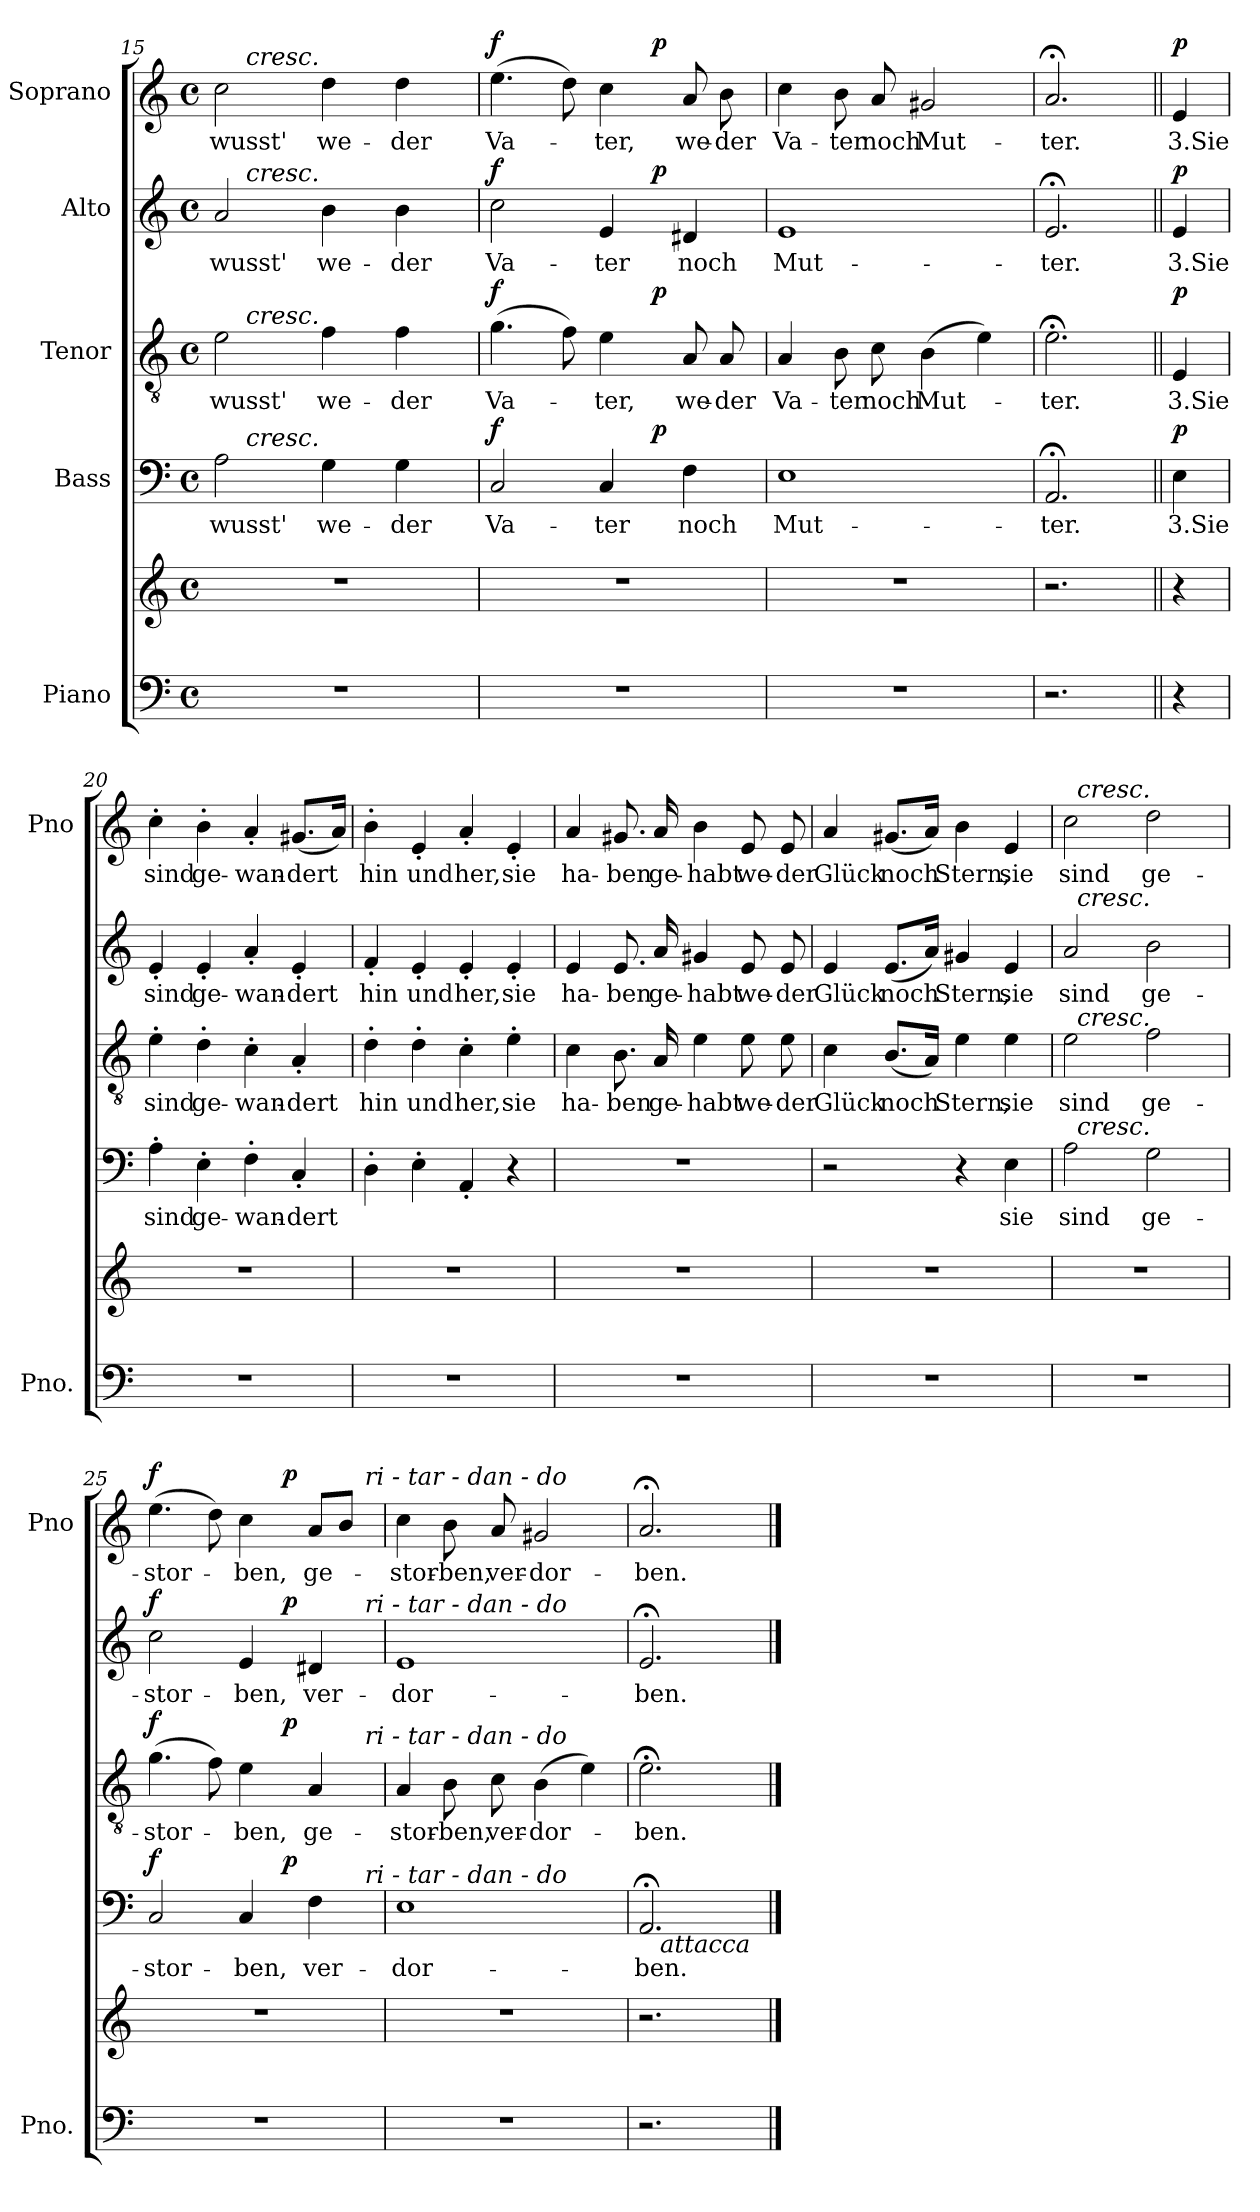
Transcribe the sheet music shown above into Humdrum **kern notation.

**kern	**kern	**kern	**text	**dynam	**kern	**text	**dynam	**kern	**text	**dynam	**kern	**text	**dynam
*part5	*part5	*part4	*part4	*part4	*part3	*part3	*part3	*part2	*part2	*part2	*part1	*part1	*part1
*staff6	*staff5	*staff4	*staff4	*staff4	*staff3	*staff3	*staff3	*staff2	*staff2	*staff2	*staff1	*staff1	*staff1
*I"Piano	*	*I"Bass	*	*	*I"Tenor	*	*	*I"Alto	*	*	*I"Soprano	*	*
*I'Pno.	*	*	*	*	*	*	*	*	*	*	*I'Pno	*	*
*clefF4	*clefG2	*clefF4	*	*	*clefGv2	*	*	*clefG2	*	*	*clefG2	*	*
*k[]	*k[]	*k[]	*	*	*k[]	*	*	*k[]	*	*	*k[]	*	*
*C:	*C:	*C:	*	*	*C:	*	*	*C:	*	*	*C:	*	*
*M4/4	*M4/4	*M4/4	*	*	*M4/4	*	*	*M4/4	*	*	*M4/4	*	*
*met(c)	*met(c)	*met(c)	*	*	*met(c)	*	*	*met(c)	*	*	*met(c)	*	*
=15	=15	=15	=15	=15	=15	=15	=15	=15	=15	=15	=15	=15	=15
*	*	*^	*	*	*^	*	*	*^	*	*	*^	*	*
1r	1r	2A\	16.ryy	wusst'	.	2e\	16.ryy	wusst'	.	2a/	16.ryy	wusst'	.	2cc\	16.ryy	wusst'	.
!	!	!	!	!	!	!	!	!	!	!	!	!	!	!	!LO:TX:a:i:t=cresc.	!	!
!	!	!	!	!	!	!	!	!	!	!	!LO:TX:a:i:t=cresc.	!	!	!	!	!	!
!	!	!	!	!	!	!	!LO:TX:a:i:t=cresc.	!	!	!	!	!	!	!	!	!	!
!	!	!	!LO:TX:a:i:t=cresc.	!	!	!	!	!	!	!	!	!	!	!	!	!	!
.	.	.	2ryy	.	.	.	2ryy	.	.	.	2ryy	.	.	.	2ryy	.	.
.	.	4G\	.	we-	.	4f\	.	we-	.	4b\	.	we-	.	4dd\	.	we-	.
.	.	.	4ryy	.	.	.	4ryy	.	.	.	4ryy	.	.	.	4ryy	.	.
.	.	4G\	.	-der	.	4f\	.	-der	.	4b\	.	-der	.	4dd\	.	-der	.
.	.	.	8ryy	.	.	.	8ryy	.	.	.	8ryy	.	.	.	8ryy	.	.
.	.	.	32ryy	.	.	.	32ryy	.	.	.	32ryy	.	.	.	32ryy	.	.
=16	=16	=16	=16	=16	=16	=16	=16	=16	=16	=16	=16	=16	=16	=16	=16	=16	=16
!	!	!	!	!	!LO:DY:a	!	!	!	!LO:DY:a	!	!	!	!LO:DY:a	!	!	!	!LO:DY:a
1r	1r	2C/	2ryy	Va-	f	(4.g\	2ryy	Va-	f	2cc\	2ryy	Va-	f	(4.ee\	2ryy	Va-	f
.	.	.	.	.	.	8f\)	.	.	.	.	.	.	.	8dd\)	.	.	.
.	.	4C/	8ryy	-ter	.	4e\	8ryy	-ter,	.	4e/	8ryy	-ter	.	4cc\	8ryy	-ter,	.
.	.	.	32ryy	.	.	.	32ryy	.	.	.	32ryy	.	.	.	32ryy	.	.
!	!	!	!	!	!LO:DY:a	!	!	!	!LO:DY:a	!	!	!	!LO:DY:a	!	!	!	!LO:DY:a
.	.	.	4ryy	.	p	.	4ryy	.	p	.	4ryy	.	p	.	4ryy	.	p
.	.	4F\	.	noch	.	8A/	.	we-	.	4d#X/	.	noch	.	8a/	.	we-	.
.	.	.	.	.	.	8A/	.	-der	.	.	.	.	.	8b\	.	-der	.
.	.	.	16.ryy	.	.	.	16.ryy	.	.	.	16.ryy	.	.	.	16.ryy	.	.
*	*	*v	*v	*	*	*	*	*	*	*v	*v	*	*	*v	*v	*	*
*	*	*	*	*	*v	*v	*	*	*	*	*	*	*	*
=17	=17	=17	=17	=17	=17	=17	=17	=17	=17	=17	=17	=17	=17
1r	1r	1E	Mut-	.	4A/	Va-	.	1e	Mut-	.	4cc\	Va-	.
.	.	.	.	.	8B\	-ter	.	.	.	.	8b\	-ter	.
.	.	.	.	.	8c\	noch	.	.	.	.	8a/	noch	.
.	.	.	.	.	(4B\	Mut-	.	.	.	.	2g#X/	Mut-	.
.	.	.	.	.	4e\)	.	.	.	.	.	.	.	.
=18	=18	=18	=18	=18	=18	=18	=18	=18	=18	=18	=18	=18	=18
2.r	2.r	2.AA;</	-ter.	.	2.e;<\	-ter.	.	2.e;</	-ter.	.	2.a;</	-ter.	.
!!LO:LB:g=z
=19||	=19||	=19||	=19||	=19||	=19||	=19||	=19||	=19||	=19||	=19||	=19||	=19||	=19||
!	!	!	!	!LO:DY:a	!	!	!LO:DY:a	!	!	!LO:DY:a	!	!	!LO:DY:a
4r	4r	4E\	3.Sie	p	4E/	3.Sie	p	4e/	3.Sie	p	4e/	3.Sie	p
=20	=20	=20	=20	=20	=20	=20	=20	=20	=20	=20	=20	=20	=20
1r	1r	4A'>\	sind	.	4e'>\	sind	.	4e'>/	sind	.	4cc'>\	sind	.
.	.	4E'>\	ge-	.	4d'>\	ge-	.	4e'>/	ge-	.	4b'>\	ge-	.
.	.	4F'>\	-wan-	.	4c'>\	-wan-	.	4a'>/	-wan-	.	4a'>/	-wan-	.
.	.	4C'>/	-dert	.	4A'>/	-dert	.	4e'>/	-dert	.	(8.g#X/L	-dert	.
.	.	.	.	.	.	.	.	.	.	.	16a/Jk)	.	.
=21	=21	=21	=21	=21	=21	=21	=21	=21	=21	=21	=21	=21	=21
1r	1r	4D'>\	.	.	4d'>\	hin	.	4f'>/	hin	.	4b'>\	hin	.
.	.	4E'>\	.	.	4d'>\	und	.	4e'>/	und	.	4e'>/	und	.
.	.	4AA'>/	.	.	4c'>\	her,	.	4e'>/	her,	.	4a'>/	her,	.
.	.	4r	.	.	4e'>\	sie	.	4e'>/	sie	.	4e'>/	sie	.
=22	=22	=22	=22	=22	=22	=22	=22	=22	=22	=22	=22	=22	=22
1r	1r	1r	.	.	4c\	ha-	.	4e/	ha-	.	4a/	ha-	.
.	.	.	.	.	8.B\	-ben	.	8.e/	-ben	.	8.g#X/	-ben	.
.	.	.	.	.	16A/	ge-	.	16a/	ge-	.	16a/	ge-	.
.	.	.	.	.	4e\	-habt	.	4g#X/	-habt	.	4b\	-habt	.
.	.	.	.	.	8e\	we-	.	8e/	we-	.	8e/	we-	.
.	.	.	.	.	8e\	-der	.	8e/	-der	.	8e/	-der	.
!!LO:LB:g=z
=23	=23	=23	=23	=23	=23	=23	=23	=23	=23	=23	=23	=23	=23
1r	1r	2r	.	.	4c\	Glück	.	4e/	Glück	.	4a/	Glück	.
.	.	.	.	.	(8.B/L	noch	.	(8.e/L	noch	.	(8.g#X/L	noch	.
.	.	.	.	.	16A/Jk)	.	.	16a/Jk)	.	.	16a/Jk)	.	.
.	.	4r	.	.	4e\	Stern,	.	4g#X/	Stern,	.	4b\	Stern,	.
.	.	4E\	sie	.	4e\	sie	.	4e/	sie	.	4e/	sie	.
=24	=24	=24	=24	=24	=24	=24	=24	=24	=24	=24	=24	=24	=24
*	*	*^	*	*	*^	*	*	*^	*	*	*^	*	*
1r	1r	2A\	32ryy	sind	.	2e\	32ryy	sind	.	2a/	32ryy	sind	.	2cc\	32ryy	sind	.
!	!	!	!	!	!	!	!	!	!	!	!	!	!	!	!LO:TX:a:i:t=cresc.	!	!
!	!	!	!	!	!	!	!	!	!	!	!LO:TX:a:i:t=cresc.	!	!	!	!	!	!
!	!	!	!	!	!	!	!LO:TX:a:i:t=cresc.	!	!	!	!	!	!	!	!	!	!
!	!	!	!LO:TX:a:i:t=cresc.	!	!	!	!	!	!	!	!	!	!	!	!	!	!
.	.	.	2ryy	.	.	.	2ryy	.	.	.	2ryy	.	.	.	2ryy	.	.
.	.	2G\	.	ge-	.	2f\	.	ge-	.	2b\	.	ge-	.	2dd\	.	ge-	.
.	.	.	4...ryy	.	.	.	4...ryy	.	.	.	4...ryy	.	.	.	4...ryy	.	.
=25	=25	=25	=25	=25	=25	=25	=25	=25	=25	=25	=25	=25	=25	=25	=25	=25	=25
!	!	!	!	!	!LO:DY:a	!	!	!	!LO:DY:a	!	!	!	!LO:DY:a	!	!	!	!LO:DY:a
*	*	*	*^	*	*	*	*^	*	*	*	*^	*	*	*	*^	*	*
1r	1r	2C/	2ryy	2...ryy	-stor-	f	(4.g\	2ryy	2...ryy	-stor-	f	2cc\	2ryy	2...ryy	-stor-	f	(4.ee\	2ryy	2...ryy	-stor-	f
.	.	.	.	.	.	.	8f\)	.	.	.	.	.	.	.	.	.	8dd\)	.	.	.	.
.	.	4C/	8ryy	.	-ben,	.	4e\	8ryy	.	-ben,	.	4e/	8ryy	.	-ben,	.	4cc\	8ryy	.	-ben,	.
.	.	.	32ryy	.	.	.	.	32ryy	.	.	.	.	32ryy	.	.	.	.	32ryy	.	.	.
!	!	!	!	!	!	!LO:DY:a	!	!	!	!	!LO:DY:a	!	!	!	!	!LO:DY:a	!	!	!	!	!LO:DY:a
.	.	.	4ryy	.	.	p	.	4ryy	.	.	p	.	4ryy	.	.	p	.	4ryy	.	.	p
.	.	4F\	.	.	ver-	.	4A/	.	.	ge-	.	4d#X/	.	.	ver-	.	8a/L	.	.	ge-	.
.	.	.	.	.	.	.	.	.	.	.	.	.	.	.	.	.	8b/J	.	.	.	.
.	.	.	16.ryy	.	.	.	.	16.ryy	.	.	.	.	16.ryy	.	.	.	.	16.ryy	.	.	.
!	!	!	!	!	!	!	!	!	!	!	!	!	!	!	!	!	!	!	!LO:TX:a:i:t=ri    -    tar    -    dan   -    do	!	!
!	!	!	!	!	!	!	!	!	!	!	!	!	!	!LO:TX:a:i:t=ri    -    tar    -    dan   -    do	!	!	!	!	!	!	!
!	!	!	!	!	!	!	!	!	!LO:TX:a:i:t=ri    -    tar    -    dan   -    do	!	!	!	!	!	!	!	!	!	!	!	!
!	!	!	!	!LO:TX:a:i:t=ri    -    tar    -    dan   -    do	!	!	!	!	!	!	!	!	!	!	!	!	!	!	!	!	!
.	.	.	.	16ryy	.	.	.	.	16ryy	.	.	.	.	16ryy	.	.	.	.	16ryy	.	.
*	*	*v	*v	*v	*	*	*	*	*	*	*	*v	*v	*v	*	*	*v	*v	*v	*	*
*	*	*	*	*	*v	*v	*v	*	*	*	*	*	*	*	*
=26	=26	=26	=26	=26	=26	=26	=26	=26	=26	=26	=26	=26	=26
1r	1r	1E	-dor-	.	4A/	-stor-	.	1e	-dor-	.	4cc\	-stor-	.
.	.	.	.	.	8B\	-ben,	.	.	.	.	8b\	-ben,	.
.	.	.	.	.	8c\	ver-	.	.	.	.	8a/	ver-	.
.	.	.	.	.	(4B\	-dor-	.	.	.	.	2g#X/	-dor-	.
.	.	.	.	.	4e\)	.	.	.	.	.	.	.	.
=27	=27	=27	=27	=27	=27	=27	=27	=27	=27	=27	=27	=27	=27
*	*	*^	*	*	*	*	*	*	*	*	*	*	*
2.r	2.r	2.AA;</	16ryy	-ben.	.	2.e;<\	-ben.	.	2.e;</	-ben.	.	2.a;</	-ben.	.
!	!	!	!LO:TX:b:i:t=attacca	!	!	!	!	!	!	!	!	!	!	!
.	.	.	2ryy	.	.	.	.	.	.	.	.	.	.	.
.	.	.	8.ryy	.	.	.	.	.	.	.	.	.	.	.
*	*	*v	*v	*	*	*	*	*	*	*	*	*	*	*
==	==	==	==	==	==	==	==	==	==	==	==	==	==
*-	*-	*-	*-	*-	*-	*-	*-	*-	*-	*-	*-	*-	*-
